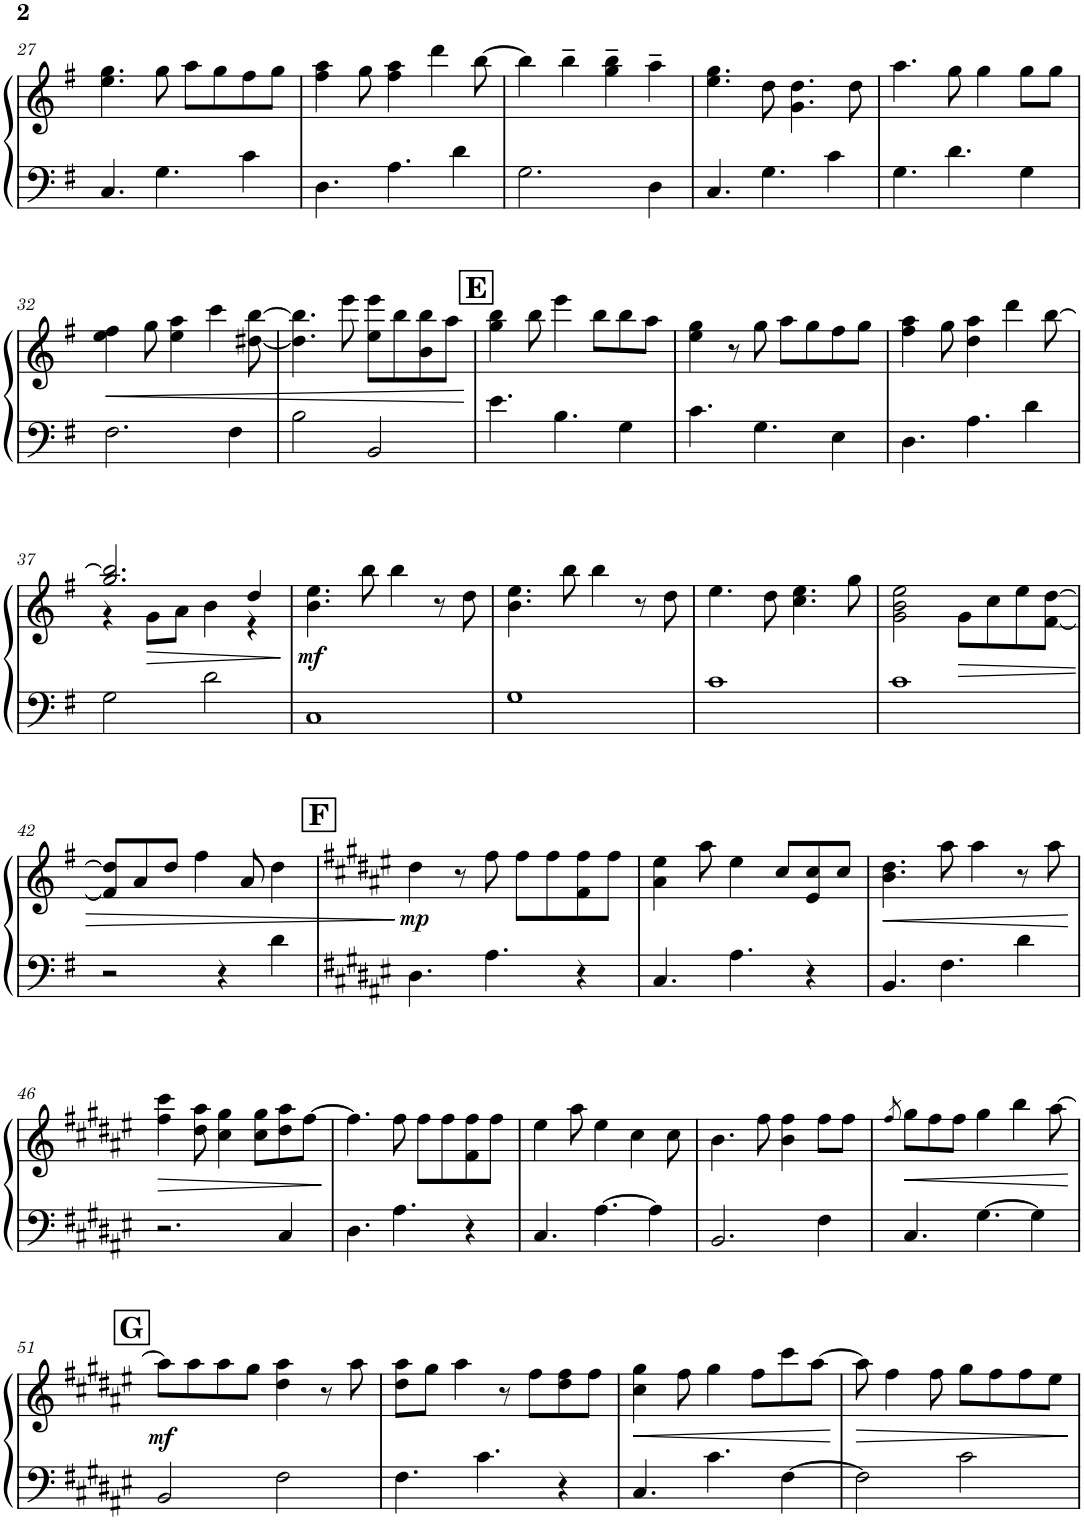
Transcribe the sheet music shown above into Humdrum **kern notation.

**kern	**kern	**dynam
*part1	*part1	*part1
*staff2	*staff1	*staff1/2
*I"Piano	*	*
*I'Pno.	*	*
!!LO:PB:g=z
*clefF4	*clefG2	*
*Trd2c4	*Trd2c4	*
*k[f#]	*k[f#]	*
*M4/4	*M4/4	*
=27	=27	=27
4.C/	4.ee\ 4.gg\	.
4.G\	8gg\	.
.	8aa\L	.
.	8gg\	.
4c\	8ff#\	.
.	8gg\J	.
=28	=28	=28
4.D\	4ff#\ 4aa\	.
.	8gg\	.
4.A\	4ff#\ 4aa\	.
.	4ddd\	.
4d\	.	.
.	[8bb\	.
=29	=29	=29
2.G\	4bb\]	.
.	4bb~\	.
.	4gg\~ 4bb\~	.
4D\	4aa~\	.
=30	=30	=30
4.C/	4.ee\ 4.gg\	.
4.G\	8dd\	.
.	4.g\ 4.dd\	.
4c\	.	.
.	8dd\	.
=31	=31	=31
4.G\	4.aa\	.
4.d\	8gg\	.
.	4gg\	.
4G\	8gg\L	.
.	8gg\J	.
!!LO:LB:g=z
=32	=32	=32
!	!	!LO:HP:b
2.F#\	4ee\ 4ff#\	<
.	8gg\	.
.	4ee\ 4aa\	.
.	4ccc\	.
4F#\	.	.
.	[8dd#X\ [8bb\	.
=33	=33	=33
2B\	4.dd#\] 4.bb\]	.
.	8eee\	.
2BB/	8ee\ 8eee\L	.
.	8bb\	.
.	8b\ 8bb\	.
.	8aa\J	.
.	.	[
!!LO:REH:place=s1:a:B:cj:fs=14:t=E
=34	=34	=34
4.e\	4gg\ 4bb\	.
.	8bb\	.
4.B\	4eee\	.
.	8bb\L	.
4G\	8bb\	.
.	8aa\J	.
=35	=35	=35
4.c\	4ee\ 4gg\	.
.	8r	.
4.G\	8gg\	.
.	8aa\L	.
.	8gg\	.
4E\	8ff#\	.
.	8gg\J	.
=36	=36	=36
4.D\	4ff#\ 4aa\	.
.	8gg\	.
4.A\	4dd\ 4aa\	.
.	4ddd\	.
4d\	.	.
.	[8bb\	.
!!LO:LB:g=z
=37	=37	=37
*	*^	*
2G\	2.gg/ 2.bb/]	4r	.
!	!	!	!LO:HP:b
.	.	8g\L	>
.	.	8a\J	.
2d\	.	4b\	.
.	4dd/	4r	.
=38	=38	=38	=38
!	!	!	!LO:DY:b
*	*v	*v	*
1C	4.b\ 4.ee\	mf
.	8bb\	.
.	4bb\	.
.	8r	.
.	8dd\	.
=39	=39	=39
1G	4.b\ 4.ee\	.
.	8bb\	.
.	4bb\	.
.	8r	.
.	8dd\	.
=40	=40	=40
1c	4.ee\	.
.	8dd\	.
.	4.cc\ 4.ee\	.
.	8gg\	.
=41	=41	=41
1c	2g\ 2b\ 2ee\	.
!	!	!LO:HP:b
.	8g\L	>
.	8cc\	.
.	8ee\	.
.	[8f#\ [8dd\J	.
!!LO:LB:g=z
=42	=42	=42
2r	8f#/] 8dd/]L	.
.	8a/	.
.	8dd/J	.
.	4ff#\	.
4r	.	.
.	8a/	.
4d\	4dd\	.
.	.	]
!!LO:REH:place=s1:a:B:cj:fs=14:t=F
=43	=43	=43
*k[f#c#g#d#a#e#]	*k[f#c#g#d#a#e#]	*
!	!	!LO:DY:b
4.D#\	4dd#\	mp
.	8r	.
4.A#\	8ff#\	.
.	8ff#\L	.
.	8ff#\	.
4r	8f#\ 8ff#\	.
.	8ff#\J	.
=44	=44	=44
4.C#/	4a#\ 4ee#\	.
.	8aa#\	.
4.A#\	4ee#\	.
.	8cc#/L	.
4r	8e#/ 8cc#/	.
.	8cc#/J	.
=45	=45	=45
!	!	!LO:HP:b
4.BB/	4.b\ 4.dd#\	<
4.F#\	8aa#\	.
.	4aa#\	.
4d#\	8r	.
.	8aa#\	.
.	.	]
!!LO:LB:g=z
=46	=46	=46
!	!	!LO:HP:b
2.r	4ff#\ 4ccc#\	>
.	8dd#\ 8aa#\	.
.	4cc#\ 4gg#\	.
.	8cc#\ 8gg#\L	.
4C#/	8dd#\ 8aa#\	.
.	[8ff#\J	.
.	.	[
=47	=47	=47
4.D#\	4.ff#\]	.
4.A#\	8ff#\	.
.	8ff#\L	.
.	8ff#\	.
4r	8f#\ 8ff#\	.
.	8ff#\J	.
=48	=48	=48
4.C#/	4ee#\	.
.	8aa#\	.
[4.A#\	4ee#\	.
.	4cc#\	.
4A#\]	.	.
.	8cc#\	.
=49	=49	=49
2.BB/	4.b\	.
.	8ff#\	.
.	4b\ 4ff#\	.
4F#\	8ff#\L	.
.	8ff#\J	.
=50	=50	=50
.	8qff#/	.
4.C#/	8gg#\L	.
.	8ff#\	.
.	8ff#\J	.
[4.G#\	4gg#\	.
.	4bb\	.
4G#\]	.	.
.	[8aa#\	.
.	.	]
!!LO:LB:g=z
!!LO:REH:place=s1:a:B:cj:fs=14:t=G
=51	=51	=51
!	!	!LO:DY:b
2BB/	8aa#\L]	mf
.	8aa#\	.
.	8aa#\	.
.	8gg#\J	.
2F#\	4dd#\ 4aa#\	.
.	8r	.
.	8aa#\	.
=52	=52	=52
4.F#\	8dd#\ 8aa#\L	.
.	8gg#\J	.
.	4aa#\	.
4.c#\	.	.
.	8r	.
.	8ff#\L	.
4r	8dd#\ 8ff#\	.
.	8ff#\J	.
=53	=53	=53
!	!	!LO:HP:b
4.C#/	4cc#\ 4gg#\	<
.	8ff#\	.
4.c#\	4gg#\	.
.	8ff#\L	.
[4F#\	8ccc#\	.
.	[8aa#\J	.
=54	=54	=54
2F#\]	8aa#\]	.
.	4ff#\	.
.	8ff#\	.
2c#\	8gg#\L	.
.	8ff#\	.
.	8ff#\	.
.	8ee#\J	.
.	.	[
=	=	=
*-	*-	*-
